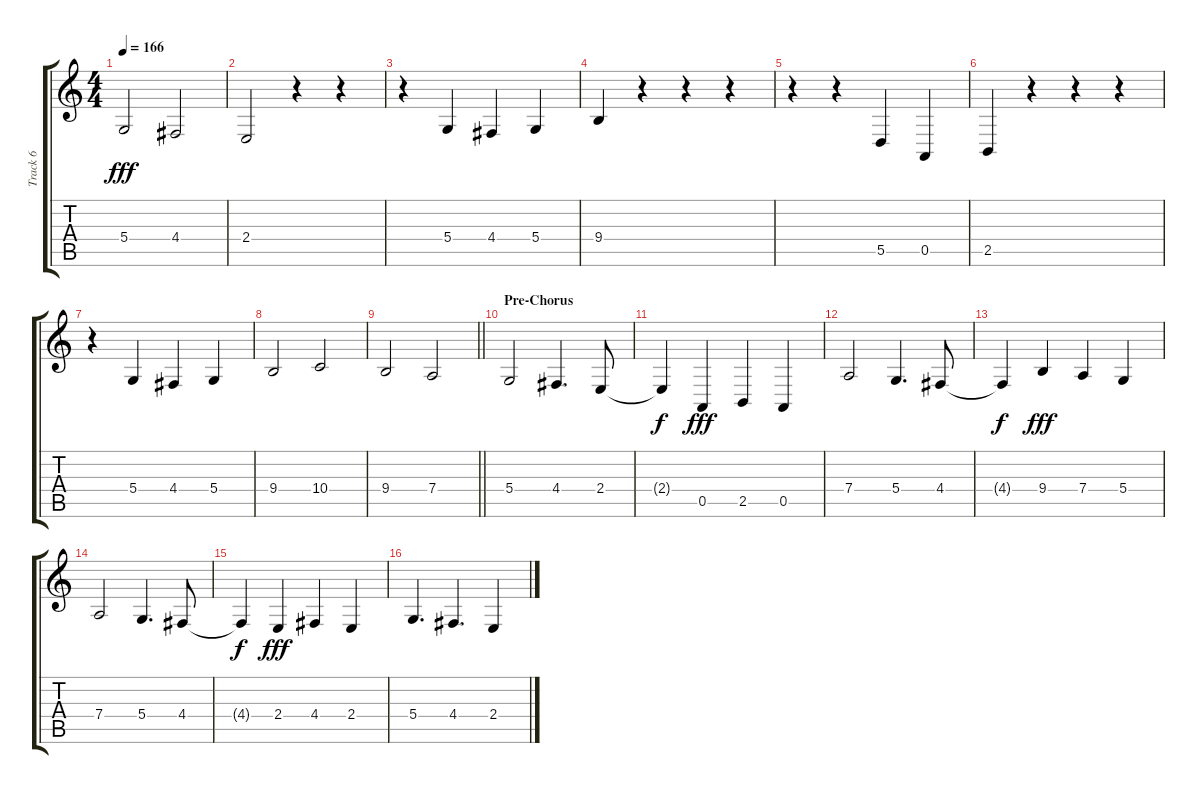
\track ("Track 6" "Track 6") {instrument altosax}
\staff {score tabs}
\tuning (E4 B3 G3 D3 A2 D2) {hide}
\ts (4 4)
\tempo 166
\clef g2
\ks c
5.4.2{dy fff} 4.4.2 |
2.4.2 r.4 r.4 |
r.4 5.4.4 4.4.4 5.4.4 |
9.4.4 r.4 r.4 r.4 |
r.4 r.4 5.5.4 0.5.4 |
2.5.4 r.4 r.4 r.4 |
r.4 5.4.4 4.4.4 5.4.4 |
9.4.2 10.4.2 |
\barLineRight lightlight
9.4.2 7.4.2 |
\section ("" "Pre-Chorus")
5.4.2 4.4.4{d} 2.4.8 |
2.4{t}.4{dy f} 0.5.4{dy fff} 2.5.4 0.5.4 |
7.4.2 5.4.4{d} 4.4.8 |
4.4{t}.4{dy f} 9.4.4{dy fff} 7.4.4 5.4.4 |
7.4.2 5.4.4{d} 4.4.8 |
4.4{t}.4{dy f} 2.4.4{dy fff} 4.4.4 2.4.4 |
5.4.4{d} 4.4.4{d} 2.4.4
